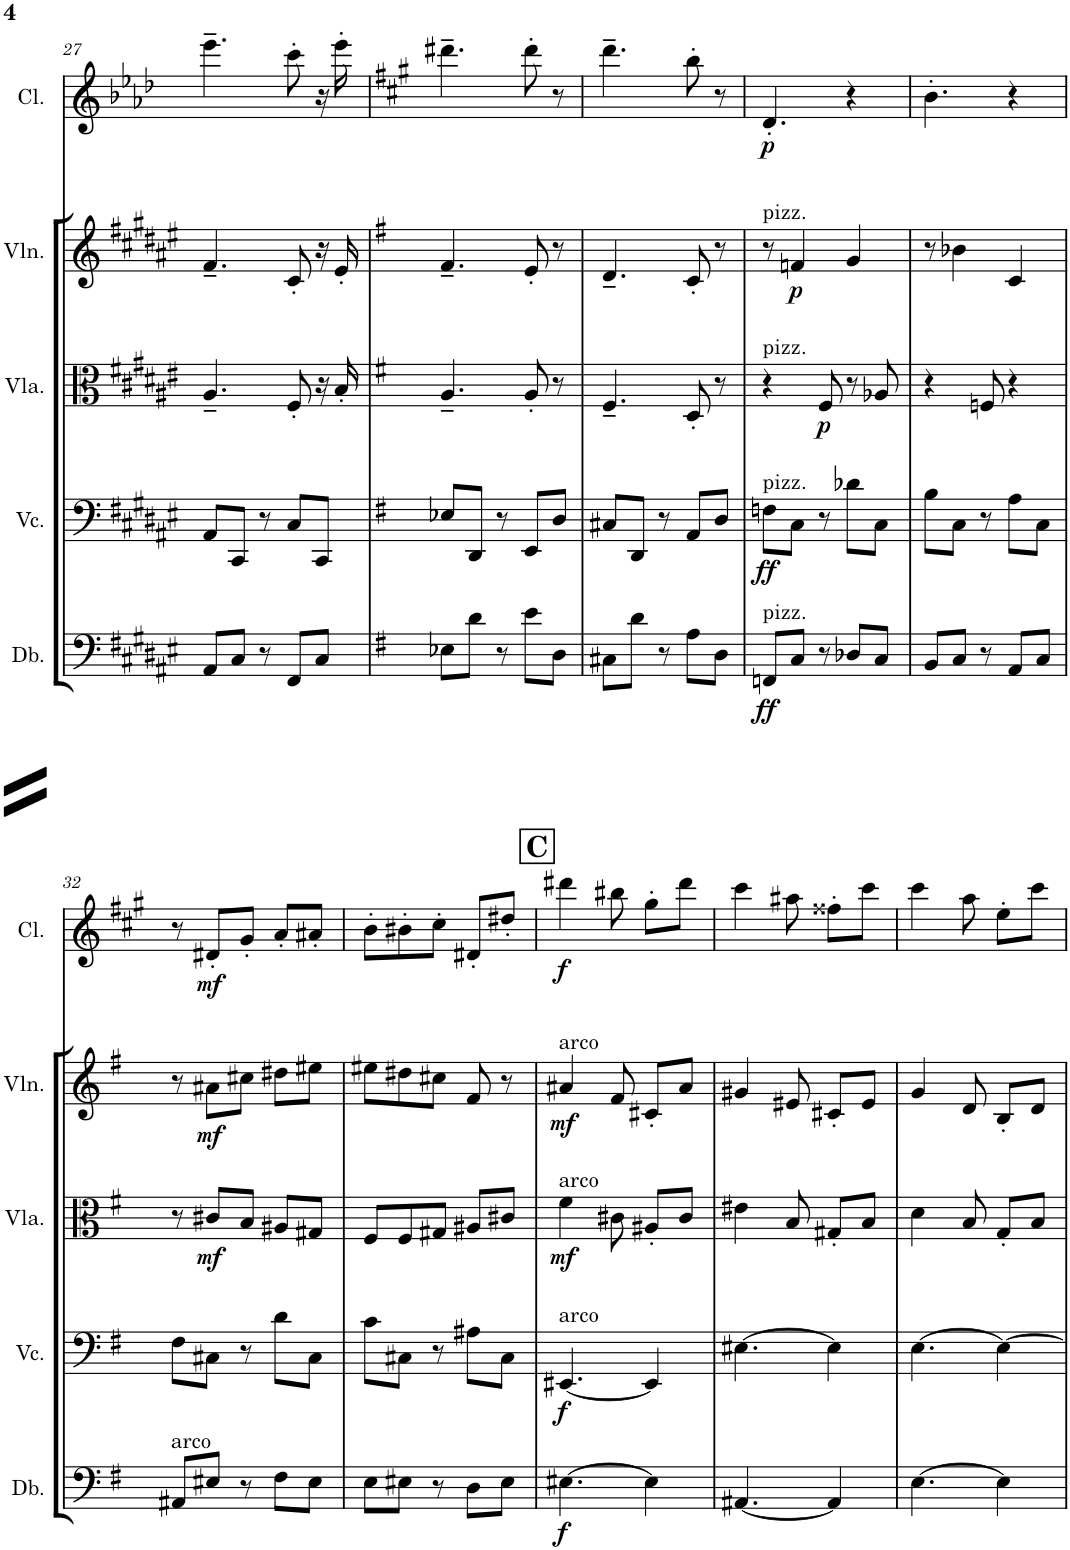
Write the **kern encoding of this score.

**kern	**dynam	**kern	**dynam	**kern	**dynam	**kern	**dynam	**kern	**dynam
*part5	*part5	*part4	*part4	*part3	*part3	*part2	*part2	*part1	*part1
*staff5	*staff5	*staff4	*staff4	*staff3	*staff3	*staff2	*staff2	*staff1	*staff1
*I"Double Bass	*	*I"Violoncello	*	*I"Viola	*	*I"Violin	*	*I"Bb Clarinet	*
*I'Db.	*	*I'Vc.	*	*I'Vla.	*	*I'Vln.	*	*I'Cl.	*
!!LO:PB:g=z
*clefF4	*	*clefF4	*	*clefC3	*	*clefG2	*	*clefG2	*
*Trd7c12	*	*	*	*	*	*	*	*Trd1c2	*
*k[f#c#g#d#a#e#]	*	*k[f#c#g#d#a#e#]	*	*k[f#c#g#d#a#e#]	*	*k[f#c#g#d#a#e#]	*	*k[b-e-a-d-]	*
*M5/8	*	*M5/8	*	*M5/8	*	*M5/8	*	*M5/8	*
=27	=27	=27	=27	=27	=27	=27	=27	=27	=27
8AA#/L	.	8AA#/L	.	4.A#~/	.	4.f#~/	.	4.eee-~\	.
8C#/J	.	8CC#/J	.	.	.	.	.	.	.
8r	.	8r	.	.	.	.	.	.	.
8FF#/L	.	8C#/L	.	8F#'/	.	8c#'/	.	8ccc'\	.
8C#/J	.	8CC#/J	.	16r	.	16r	.	16r	.
.	.	.	.	16B'/	.	16e#'/	.	16eee-'\	.
=28	=28	=28	=28	=28	=28	=28	=28	=28	=28
*k[f#]	*	*k[f#]	*	*k[f#]	*	*k[f#]	*	*k[f#c#g#]	*
8E-X\L	.	8E-X/L	.	4.A~/	.	4.f#~/	.	4.ddd#X~\	.
8d\J	.	8DD/J	.	.	.	.	.	.	.
8r	.	8r	.	.	.	.	.	.	.
8e\L	.	8EE/L	.	8A'/	.	8e'/	.	8ddd#'\	.
8D\J	.	8D/J	.	8r	.	8r	.	8r	.
=29	=29	=29	=29	=29	=29	=29	=29	=29	=29
8C#X\L	.	8C#X/L	.	4.F#~/	.	4.d~/	.	4.ddd~\	.
8d\J	.	8DD/J	.	.	.	.	.	.	.
8r	.	8r	.	.	.	.	.	.	.
8A\L	.	8AA/L	.	8D'/	.	8c'/	.	8bb'\	.
8D\J	.	8D/J	.	8r	.	8r	.	8r	.
=30	=30	=30	=30	=30	=30	=30	=30	=30	=30
!	!	!	!	!	!	!LO:TX:a:t=pizz.	!	!	!
!	!	!	!	!LO:TX:a:t=pizz.	!	!	!	!	!
!	!	!LO:TX:a:t=pizz.	!	!	!	!	!	!	!
!LO:TX:a:t=pizz.	!	!	!	!	!	!	!	!	!
!	!LO:DY:b	!	!LO:DY:b	!	!	!	!	!	!LO:DY:b
8FFn/L	ff	8Fn\L	ff	4r	.	8r	.	4.d'/	p
!	!	!	!	!	!	!	!LO:DY:b	!	!
8C/J	.	8C\J	.	.	.	4fn/	p	.	.
!	!	!	!	!	!LO:DY:b	!	!	!	!
8r	.	8r	.	8F#/	p	.	.	.	.
8D-X/L	.	8d-X\L	.	8r	.	4g/	.	4r	.
8C/J	.	8C\J	.	8A-X/	.	.	.	.	.
=31	=31	=31	=31	=31	=31	=31	=31	=31	=31
8BB/L	.	8B\L	.	4r	.	8r	.	4.b'\	.
8C/J	.	8C\J	.	.	.	4b-X\	.	.	.
8r	.	8r	.	8Fn/	.	.	.	.	.
8AA/L	.	8A\L	.	4r	.	4c/	.	4r	.
8C/J	.	8C\J	.	.	.	.	.	.	.
!!LO:LB:g=z
=32	=32	=32	=32	=32	=32	=32	=32	=32	=32
!LO:TX:a:t=arco	!	!	!	!	!	!	!	!	!
8AA#X/L	.	8F#\L	.	8r	.	8r	.	8r	.
!	!	!	!	!	!LO:DY:b	!	!LO:DY:b	!	!LO:DY:b
8E#X/J	.	8C#X\J	.	8c#X/L	mf	8a#X\L	mf	8d#X'/L	mf
8r	.	8r	.	8B/J	.	8cc#X\J	.	8g#'/J	.
8F#\L	.	8d\L	.	8A#X/L	.	8dd#X\L	.	8a'/L	.
8E#\J	.	8C#\J	.	8G#X/J	.	8ee#X\J	.	8a#X'/J	.
=33	=33	=33	=33	=33	=33	=33	=33	=33	=33
8E\L	.	8c\L	.	8F#/L	.	8ee#X\L	.	8b'\L	.
8E#X\J	.	8C#X\J	.	8F#/	.	8dd#X\	.	8b#X'\	.
8r	.	8r	.	8G#X/J	.	8cc#X\J	.	8cc#'\J	.
8D\L	.	8A#X\L	.	8A#X/L	.	8f#/	.	8d#X'/L	.
8E#\J	.	8C#\J	.	8c#X/J	.	8r	.	8dd#X'/J	.
!!LO:REH:place=s1:a:B:cj:fs=14:t=C
=34	=34	=34	=34	=34	=34	=34	=34	=34	=34
!	!	!	!	!	!	!LO:TX:a:t=arco	!	!	!
!	!	!	!	!LO:TX:a:t=arco	!	!	!	!	!
!	!	!LO:TX:a:t=arco	!	!	!	!	!	!	!
!	!LO:DY:b	!	!LO:DY:b	!	!LO:DY:b	!	!LO:DY:b	!	!LO:DY:b
[4.E#X\	f	[4.EE#X/	f	4f#\	mf	4a#X/	mf	4ddd#X\	f
.	.	.	.	8c#X\	.	8f#/	.	8bb#X\	.
4E#\]	.	4EE#/]	.	8A#X'/L	.	8c#X'/L	.	8gg#'\L	.
.	.	.	.	8c#/J	.	8a#/J	.	8ddd#\J	.
=35	=35	=35	=35	=35	=35	=35	=35	=35	=35
[4.AA#X/	.	[4.E#X\	.	4e#X\	.	4g#X/	.	4ccc#\	.
.	.	.	.	8B/	.	8e#X/	.	8aa#X\	.
4AA#/]	.	4E#\]	.	8G#X'/L	.	8c#X'/L	.	8ff##X'\L	.
.	.	.	.	8B/J	.	8e#/J	.	8ccc#\J	.
=36	=36	=36	=36	=36	=36	=36	=36	=36	=36
[4.E\	.	[4.E\	.	4d\	.	4g/	.	4ccc#\	.
.	.	.	.	8B/	.	8d/	.	8aa\	.
4E\]	.	4E\_	.	8G'/L	.	8B'/L	.	8ee'\L	.
.	.	.	.	8B/J	.	8d/J	.	8ccc#\J	.
=	=	=	=	=	=	=	=	=	=
*-	*-	*-	*-	*-	*-	*-	*-	*-	*-
